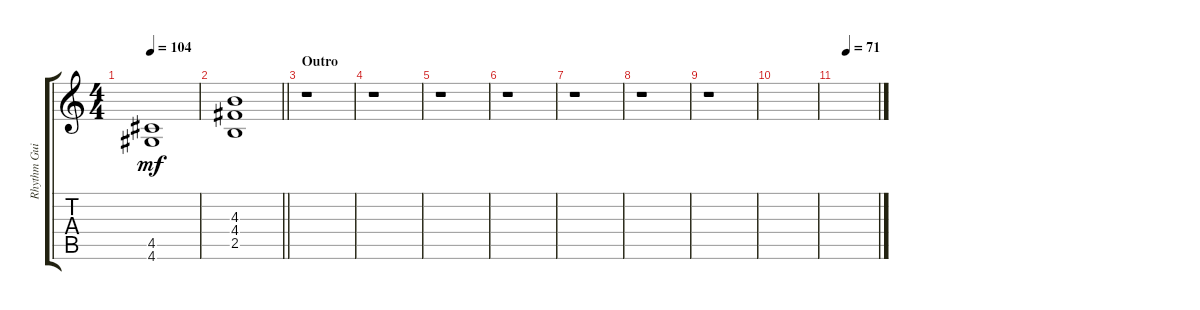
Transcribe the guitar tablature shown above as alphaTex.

\track ("Rhythm Guitar - Mike Shinoda" "Rhythm Gui") {instrument distortionguitar}
\staff {score tabs}
\tuning (E4 B3 G3 D3 A2 E2) {hide}
\ts (4 4)
\tempo 104
\clef g2
\ks c
(4.5 4.6).1{dy mf} |
\barLineRight lightlight
(4.3 4.4 2.5).1 |
\section ("" "Outro")
r.1 |
r.1 |
r.1 |
r.1 |
r.1 |
r.1 |
r.1 |
|
\tempo (71 0.25)
